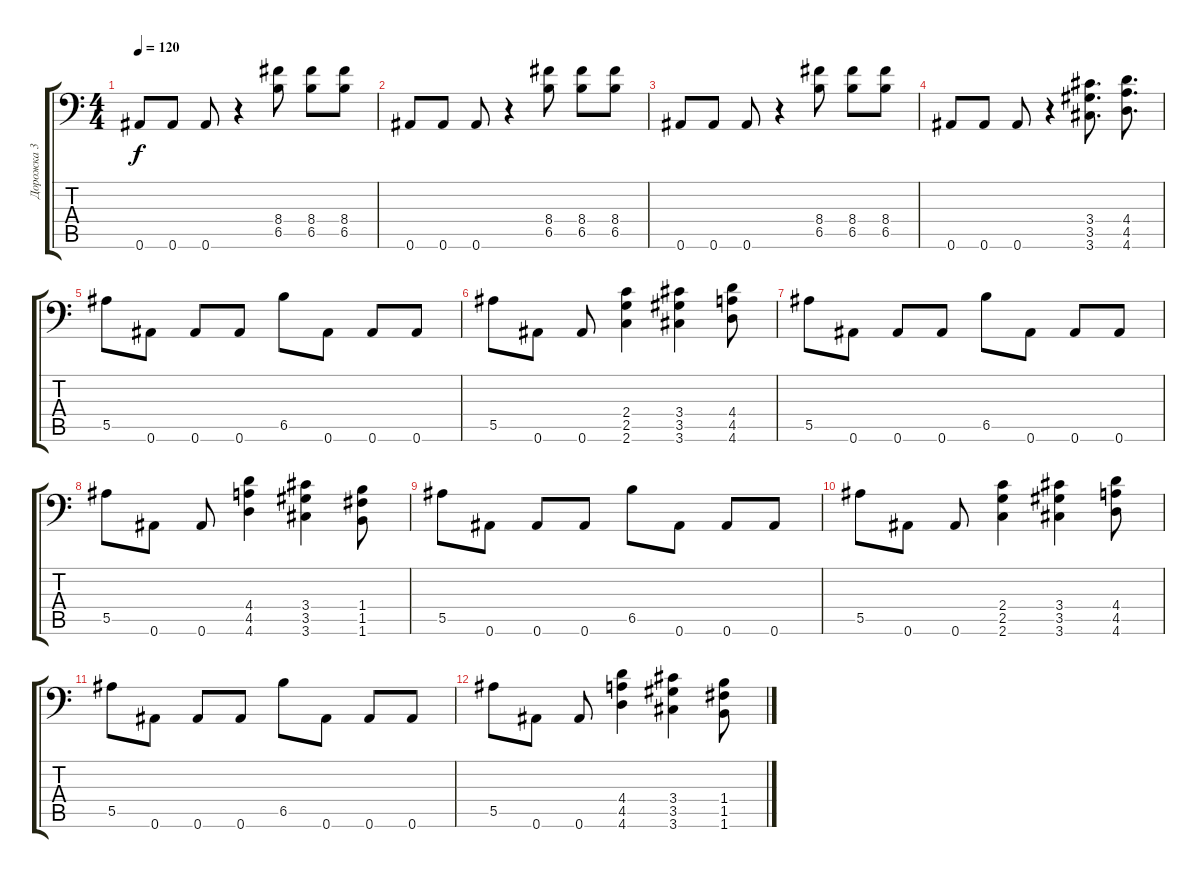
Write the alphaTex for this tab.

\track ("Дорожка 3" "Дорожка 3") {instrument distortionguitar}
\staff {score tabs}
\tuning (C4 G3 Eb3 Bb2 F2 Bb1) {hide}
\ts (4 4)
\tempo 120
\clef f4
\ks c
0.6.8{dy f} 0.6.8 0.6.8 r.4 (8.4 6.5).8 (8.4 6.5).8 (8.4 6.5).8 |
0.6.8 0.6.8 0.6.8 r.4 (8.4 6.5).8 (8.4 6.5).8 (8.4 6.5).8 |
0.6.8 0.6.8 0.6.8 r.4 (8.4 6.5).8 (8.4 6.5).8 (8.4 6.5).8 |
0.6.8 0.6.8 0.6.8 r.4 (3.4 3.5 3.6).8{d} (4.4 4.5 4.6).8{d} |
5.5.8 0.6.8 0.6.8 0.6.8 6.5.8 0.6.8 0.6.8 0.6.8 |
5.5.8 0.6.8 0.6.8 (2.4 2.5 2.6).4 (3.4 3.5 3.6).4 (4.4 4.5 4.6).8 |
5.5.8 0.6.8 0.6.8 0.6.8 6.5.8 0.6.8 0.6.8 0.6.8 |
5.5.8 0.6.8 0.6.8 (4.4 4.5 4.6).4 (3.4 3.5 3.6).4 (1.4 1.5 1.6).8 |
5.5.8 0.6.8 0.6.8 0.6.8 6.5.8 0.6.8 0.6.8 0.6.8 |
5.5.8 0.6.8 0.6.8 (2.4 2.5 2.6).4 (3.4 3.5 3.6).4 (4.4 4.5 4.6).8 |
5.5.8 0.6.8 0.6.8 0.6.8 6.5.8 0.6.8 0.6.8 0.6.8 |
5.5.8 0.6.8 0.6.8 (4.4 4.5 4.6).4 (3.4 3.5 3.6).4 (1.4 1.5 1.6).8
